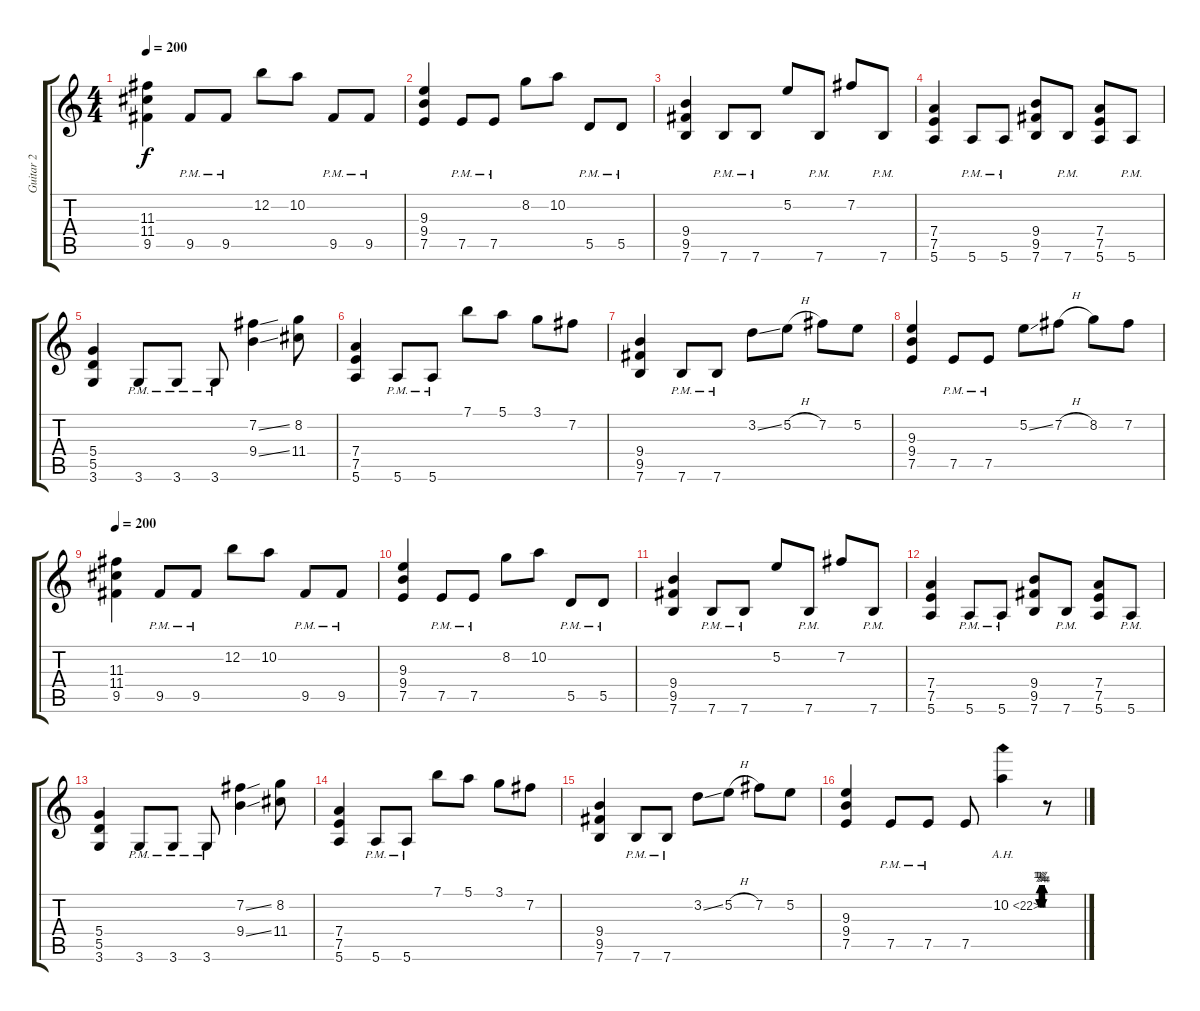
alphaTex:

\track ("Guitar 2" "Guitar 2") {instrument distortionguitar}
\staff {score tabs}
\tuning (E4 B3 G3 D3 A2 E2) {hide}
\ts (4 4)
\tempo 200
\clef g2
\ks c
(11.3 11.4 9.5).4{dy f} 9.5{pm}.8 9.5{pm}.8 12.2.8 10.2.8 9.5{pm}.8 9.5{pm}.8 |
(9.3 9.4 7.5).4 7.5{pm}.8 7.5{pm}.8 8.2.8 10.2.8 5.5{pm}.8 5.5{pm}.8 |
(9.4 9.5 7.6).4 7.6{pm}.8 7.6{pm}.8 5.2.8 7.6{pm}.8 7.2.8 7.6{pm}.8 |
(7.4 7.5 5.6).4 5.6{pm}.8 5.6{pm}.8 (9.4 9.5 7.6).8 7.6{pm}.8 (7.4 7.5 5.6).8 5.6{pm}.8 |
(5.4 5.5 3.6).4 3.6{pm}.8 3.6{pm}.8 3.6{pm}.8 (7.2{ss} 9.4{ss}).4 (8.2 11.4).8 |
(7.4 7.5 5.6).4 5.6{pm}.8 5.6{pm}.8 7.1.8 5.1.8 3.1.8 7.2.8 |
(9.4 9.5 7.6).4 7.6{pm}.8 7.6{pm}.8 3.2{ss}.8 5.2{h}.8 7.2.8 5.2.8 |
(9.3 9.4 7.5).4 7.5{pm}.8 7.5{pm}.8 5.2{ss}.8 7.2{h}.8 8.2.8 7.2.8 |
\tempo 200
(11.3 11.4 9.5).4 9.5{pm}.8 9.5{pm}.8 12.2.8 10.2.8 9.5{pm}.8 9.5{pm}.8 |
(9.3 9.4 7.5).4 7.5{pm}.8 7.5{pm}.8 8.2.8 10.2.8 5.5{pm}.8 5.5{pm}.8 |
(9.4 9.5 7.6).4 7.6{pm}.8 7.6{pm}.8 5.2.8 7.6{pm}.8 7.2.8 7.6{pm}.8 |
(7.4 7.5 5.6).4 5.6{pm}.8 5.6{pm}.8 (9.4 9.5 7.6).8 7.6{pm}.8 (7.4 7.5 5.6).8 5.6{pm}.8 |
(5.4 5.5 3.6).4 3.6{pm}.8 3.6{pm}.8 3.6{pm}.8 (7.2{ss} 9.4{ss}).4 (8.2 11.4).8 |
(7.4 7.5 5.6).4 5.6{pm}.8 5.6{pm}.8 7.1.8 5.1.8 3.1.8 7.2.8 |
(9.4 9.5 7.6).4 7.6{pm}.8 7.6{pm}.8 3.2{ss}.8 5.2{h}.8 7.2.8 5.2.8 |
(9.3 9.4 7.5).4 7.5{pm}.8 7.5{pm}.8 7.5.8 10.2{be (custom 0 0 8 1 15 0 23 1 30 0 38 1 45 0 53 1 60 0) ah 12}.4 r.8
